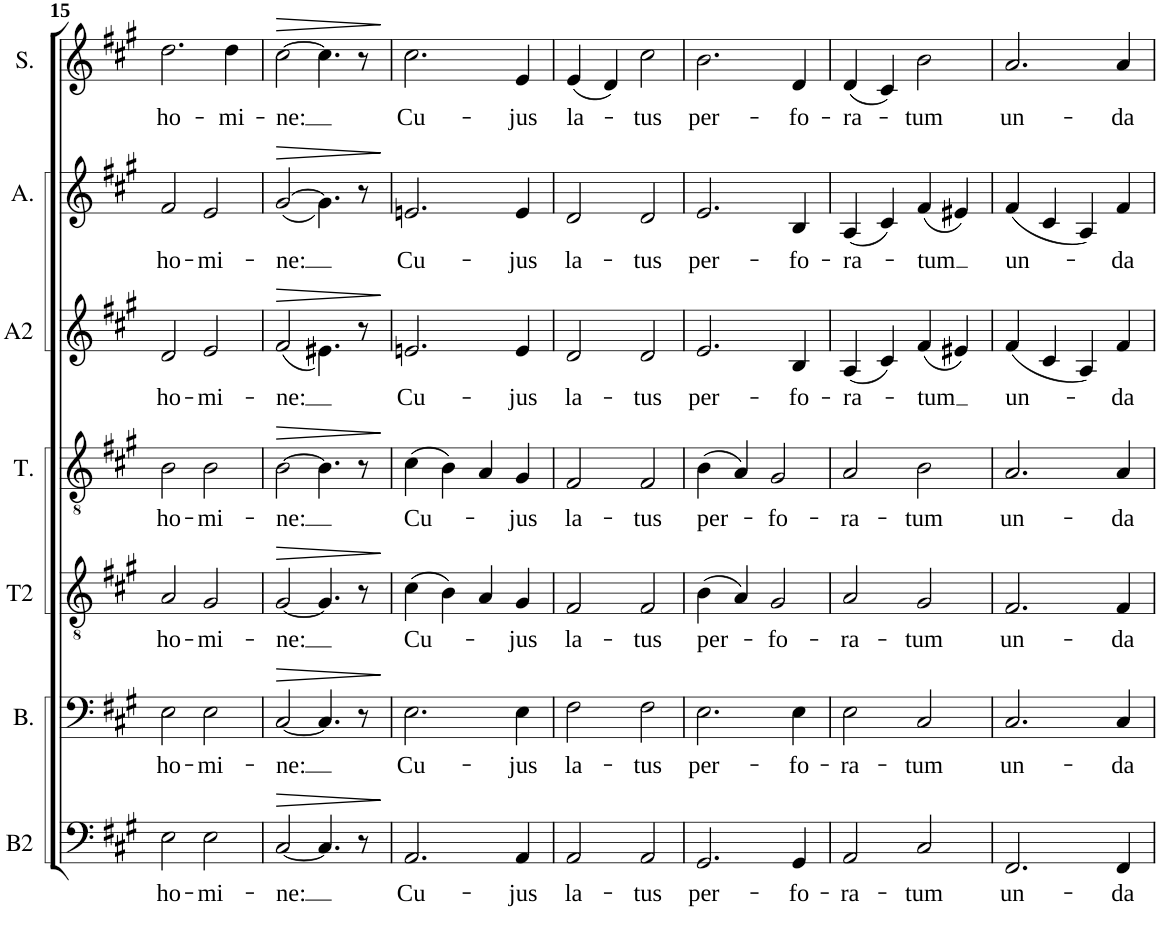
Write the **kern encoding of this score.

**kern	**text	**dynam	**kern	**text	**dynam	**kern	**text	**dynam	**kern	**text	**dynam	**kern	**text	**dynam	**kern	**text	**dynam	**kern	**text	**dynam
*part7	*part7	*part7	*part6	*part6	*part6	*part5	*part5	*part5	*part4	*part4	*part4	*part3	*part3	*part3	*part2	*part2	*part2	*part1	*part1	*part1
*staff7	*staff7	*staff7	*staff6	*staff6	*staff6	*staff5	*staff5	*staff5	*staff4	*staff4	*staff4	*staff3	*staff3	*staff3	*staff2	*staff2	*staff2	*staff1	*staff1	*staff1
*I"Basse 2	*	*	*I"Basse	*	*	*I"Ténor 2	*	*	*I"Ténor	*	*	*I"Alto 2	*	*	*I"Alto	*	*	*I"Soprano	*	*
*I'B2	*	*	*I'B.	*	*	*I'T2	*	*	*I'T.	*	*	*I'A2	*	*	*I'A.	*	*	*I'S.	*	*
!!LO:PB:g=z
*clefF4	*	*	*clefF4	*	*	*clefGv2	*	*	*clefGv2	*	*	*clefG2	*	*	*clefG2	*	*	*clefG2	*	*
*k[f#c#g#]	*	*	*k[f#c#g#]	*	*	*k[f#c#g#]	*	*	*k[f#c#g#]	*	*	*k[f#c#g#]	*	*	*k[f#c#g#]	*	*	*k[f#c#g#]	*	*
*M4/4	*	*	*M4/4	*	*	*M4/4	*	*	*M4/4	*	*	*M4/4	*	*	*M4/4	*	*	*M4/4	*	*
=15	=15	=15	=15	=15	=15	=15	=15	=15	=15	=15	=15	=15	=15	=15	=15	=15	=15	=15	=15	=15
!	!LO:LY:b	!	!	!LO:LY:b	!	!	!LO:LY:b	!	!	!LO:LY:b	!	!	!LO:LY:b	!	!	!LO:LY:b	!	!	!LO:LY:b	!
2E\	ho-	.	2E\	ho-	.	2A/	ho-	.	2B\	ho-	.	2d/	ho-	.	2f#/	ho-	.	2.dd\	ho-	.
!	!LO:LY:b	!	!	!LO:LY:b	!	!	!LO:LY:b	!	!	!LO:LY:b	!	!	!LO:LY:b	!	!	!LO:LY:b	!	!	!	!
2E\	-mi-	.	2E\	-mi-	.	2G#/	-mi-	.	2B\	-mi-	.	2e/	-mi-	.	2e/	-mi-	.	.	.	.
!	!	!	!	!	!	!	!	!	!	!	!	!	!	!	!	!	!	!	!LO:LY:b	!
.	.	.	.	.	.	.	.	.	.	.	.	.	.	.	.	.	.	4dd\	-mi-	.
=16	=16	=16	=16	=16	=16	=16	=16	=16	=16	=16	=16	=16	=16	=16	=16	=16	=16	=16	=16	=16
!	!LO:LY:b	!LO:HP:b	!	!LO:LY:b	!LO:HP:b	!	!LO:LY:b	!LO:HP:b	!	!LO:LY:b	!LO:HP:b	!	!LO:LY:b	!LO:HP:b	!	!LO:LY:b	!LO:HP:b	!	!LO:LY:b	!LO:HP:b
[2C#/	-ne:	>	[2C#/	-ne:	>	[2G#/	-ne:	>	[2B\	-ne:	>	(<2f#/	-ne:	>	(<[2g#/	-ne:	>	[2cc#\	-ne:	>
4.C#/]	.	.	4.C#/]	.	.	4.G#/]	.	.	4.B\]	.	.	4.e#X\)	.	.	4.g#\])	.	.	4.cc#\]	.	.
8r	.	.	8r	.	.	8r	.	.	8r	.	.	8r	.	.	8r	.	.	8r	.	.
.	.	]	.	.	]	.	.	]	.	.	]	.	.	]	.	.	]	.	.	]
=17	=17	=17	=17	=17	=17	=17	=17	=17	=17	=17	=17	=17	=17	=17	=17	=17	=17	=17	=17	=17
!	!LO:LY:b	!	!	!LO:LY:b	!	!	!LO:LY:b	!	!	!LO:LY:b	!	!	!LO:LY:b	!	!	!LO:LY:b	!	!	!LO:LY:b	!
2.AA/	Cu-	.	2.E\	Cu-	.	(4c#\	Cu-	.	(4c#\	Cu-	.	2.en/	Cu-	.	2.en/	Cu-	.	2.cc#\	Cu-	.
.	.	.	.	.	.	4B\)	.	.	4B\)	.	.	.	.	.	.	.	.	.	.	.
.	.	.	.	.	.	4A/	.	.	4A/	.	.	.	.	.	.	.	.	.	.	.
!	!LO:LY:b	!	!	!LO:LY:b	!	!	!LO:LY:b	!	!	!LO:LY:b	!	!	!LO:LY:b	!	!	!LO:LY:b	!	!	!LO:LY:b	!
4AA/	-jus	.	4E\	-jus	.	4G#/	-jus	.	4G#/	-jus	.	4e/	-jus	.	4e/	-jus	.	4e/	-jus	.
=18	=18	=18	=18	=18	=18	=18	=18	=18	=18	=18	=18	=18	=18	=18	=18	=18	=18	=18	=18	=18
!	!LO:LY:b	!	!	!LO:LY:b	!	!	!LO:LY:b	!	!	!LO:LY:b	!	!	!LO:LY:b	!	!	!LO:LY:b	!	!	!LO:LY:b	!
2AA/	la-	.	2F#\	la-	.	2F#/	la-	.	2F#/	la-	.	2d/	la-	.	2d/	la-	.	(4e/	la-	.
.	.	.	.	.	.	.	.	.	.	.	.	.	.	.	.	.	.	4d/)	.	.
!	!LO:LY:b	!	!	!LO:LY:b	!	!	!LO:LY:b	!	!	!LO:LY:b	!	!	!LO:LY:b	!	!	!LO:LY:b	!	!	!LO:LY:b	!
2AA/	-tus	.	2F#\	-tus	.	2F#/	-tus	.	2F#/	-tus	.	2d/	-tus	.	2d/	-tus	.	2cc#\	-tus	.
=19	=19	=19	=19	=19	=19	=19	=19	=19	=19	=19	=19	=19	=19	=19	=19	=19	=19	=19	=19	=19
!	!LO:LY:b	!	!	!LO:LY:b	!	!	!LO:LY:b	!	!	!LO:LY:b	!	!	!LO:LY:b	!	!	!LO:LY:b	!	!	!LO:LY:b	!
2.GG#/	per-	.	2.E\	per-	.	(4B\	per-	.	(4B\	per-	.	2.e/	per-	.	2.e/	per-	.	2.b\	per-	.
.	.	.	.	.	.	4A/)	.	.	4A/)	.	.	.	.	.	.	.	.	.	.	.
!	!	!	!	!	!	!	!LO:LY:b	!	!	!LO:LY:b	!	!	!	!	!	!	!	!	!	!
.	.	.	.	.	.	2G#/	-fo-	.	2G#/	-fo-	.	.	.	.	.	.	.	.	.	.
!	!LO:LY:b	!	!	!LO:LY:b	!	!	!	!	!	!	!	!	!LO:LY:b	!	!	!LO:LY:b	!	!	!LO:LY:b	!
4GG#/	-fo-	.	4E\	-fo-	.	.	.	.	.	.	.	4B/	-fo-	.	4B/	-fo-	.	4d/	-fo-	.
=20	=20	=20	=20	=20	=20	=20	=20	=20	=20	=20	=20	=20	=20	=20	=20	=20	=20	=20	=20	=20
!	!LO:LY:b	!	!	!LO:LY:b	!	!	!LO:LY:b	!	!	!LO:LY:b	!	!	!LO:LY:b	!	!	!LO:LY:b	!	!	!LO:LY:b	!
2AA/	-ra-	.	2E\	-ra-	.	2A/	-ra-	.	2A/	-ra-	.	(4A/	-ra-	.	(4A/	-ra-	.	(4d/	-ra-	.
.	.	.	.	.	.	.	.	.	.	.	.	4c#/)	.	.	4c#/)	.	.	4c#/)	.	.
!	!LO:LY:b	!	!	!LO:LY:b	!	!	!LO:LY:b	!	!	!LO:LY:b	!	!	!LO:LY:b	!	!	!LO:LY:b	!	!	!LO:LY:b	!
2C#/	-tum	.	2C#/	-tum	.	2G#/	-tum	.	2B\	-tum	.	(4f#/	-tum	.	(4f#/	-tum	.	2b\	-tum	.
.	.	.	.	.	.	.	.	.	.	.	.	4e#X/)	.	.	4e#X/)	.	.	.	.	.
=21	=21	=21	=21	=21	=21	=21	=21	=21	=21	=21	=21	=21	=21	=21	=21	=21	=21	=21	=21	=21
!	!LO:LY:b	!	!	!LO:LY:b	!	!	!LO:LY:b	!	!	!LO:LY:b	!	!	!LO:LY:b	!	!	!LO:LY:b	!	!	!LO:LY:b	!
2.FF#/	un-	.	2.C#/	un-	.	2.F#/	un-	.	2.A/	un-	.	(4f#/	un-	.	(4f#/	un-	.	2.a/	un-	.
.	.	.	.	.	.	.	.	.	.	.	.	4c#/	.	.	4c#/	.	.	.	.	.
.	.	.	.	.	.	.	.	.	.	.	.	4A/)	.	.	4A/)	.	.	.	.	.
!	!LO:LY:b	!	!	!LO:LY:b	!	!	!LO:LY:b	!	!	!LO:LY:b	!	!	!LO:LY:b	!	!	!LO:LY:b	!	!	!LO:LY:b	!
4FF#/	-da	.	4C#/	-da	.	4F#/	-da	.	4A/	-da	.	4f#/	-da	.	4f#/	-da	.	4a/	-da	.
=	=	=	=	=	=	=	=	=	=	=	=	=	=	=	=	=	=	=	=	=
*-	*-	*-	*-	*-	*-	*-	*-	*-	*-	*-	*-	*-	*-	*-	*-	*-	*-	*-	*-	*-
